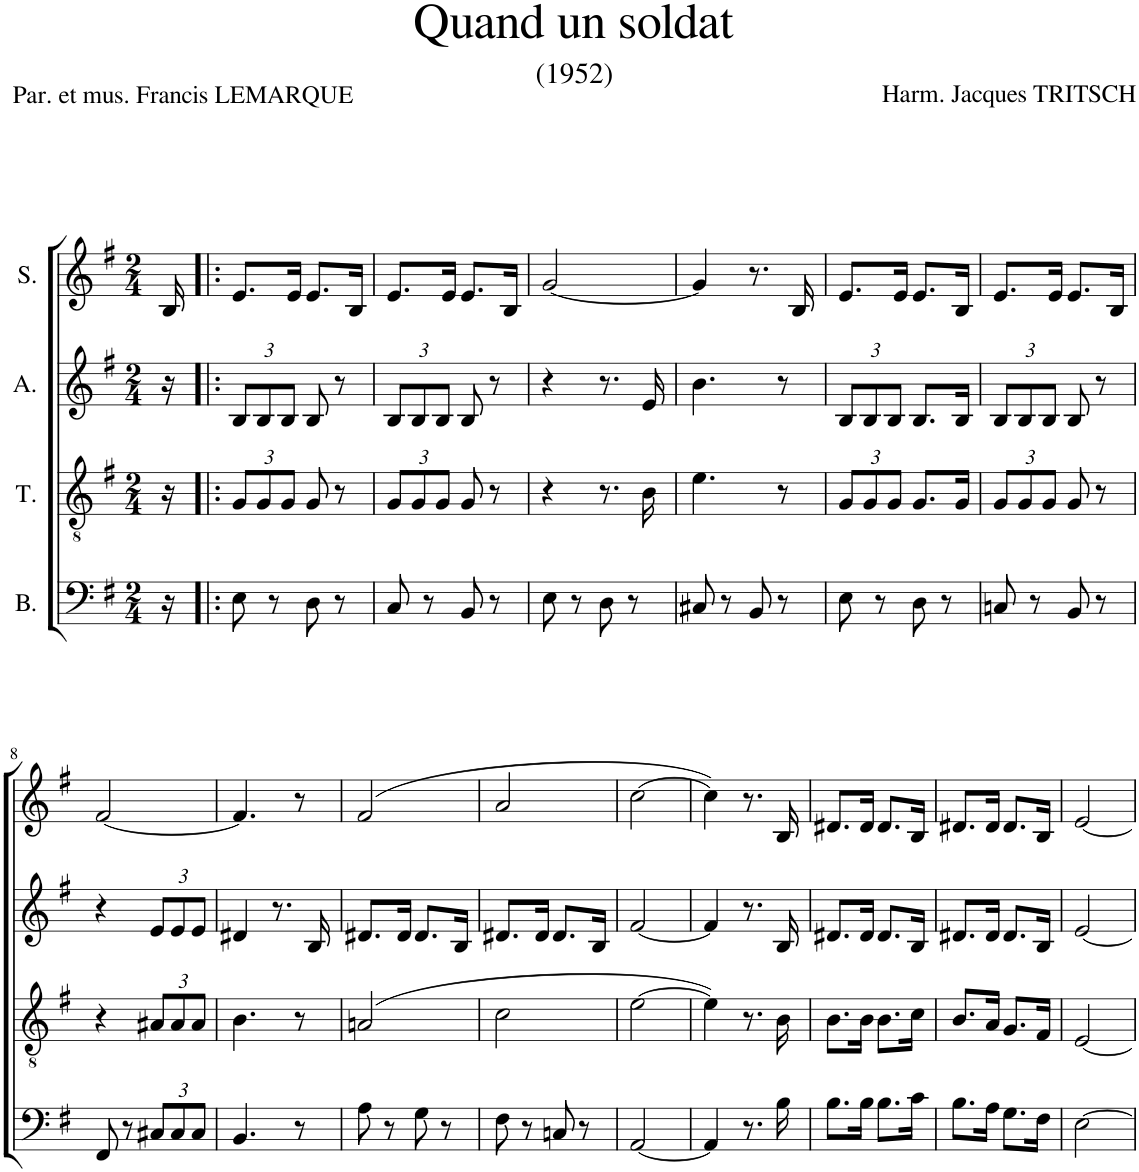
**kern	**kern	**kern	**kern
*part4	*part3	*part2	*part1
*staff4	*staff3	*staff2	*staff1
*I"B.	*I"T.	*I"A.	*I"S.
*clefF4	*clefGv2	*clefG2	*clefG2
*k[f#]	*k[f#]	*k[f#]	*k[f#]
*M2/4	*M2/4	*M2/4	*M2/4
=1	=1	=1	=1
16r	16r	16r	16B/
=2!|:	=2!|:	=2!|:	=2!|:
*	*Xbrackettup	*Xbrackettup	*
8E\	12G/L	12B/L	8.e/L
.	12G/	12B/	.
8r	.	.	.
.	12G/J	12B/J	.
.	.	.	16e/Jk
8D\	8G/	8B/	8.e/L
8r	8r	8r	.
.	.	.	16B/Jk
=3	=3	=3	=3
8C/	12G/L	12B/L	8.e/L
.	12G/	12B/	.
8r	.	.	.
.	12G/J	12B/J	.
.	.	.	16e/Jk
8BB/	8G/	8B/	8.e/L
8r	8r	8r	.
.	.	.	16B/Jk
=4	=4	=4	=4
8E\	4r	4r	[2g/
8r	.	.	.
8D\	8.r	8.r	.
8r	.	.	.
.	16B\	16e/	.
=5	=5	=5	=5
8C#X/	4.e\	4.b\	4g/]
8r	.	.	.
8BB/	.	.	8.r
8r	8r	8r	.
.	.	.	16B/
=6	=6	=6	=6
8E\	12G/L	12B/L	8.e/L
.	12G/	12B/	.
8r	.	.	.
.	12G/J	12B/J	.
.	.	.	16e/Jk
8D\	8.G/L	8.B/L	8.e/L
8r	.	.	.
.	16G/Jk	16B/Jk	16B/Jk
=7	=7	=7	=7
8Cn/	12G/L	12B/L	8.e/L
.	12G/	12B/	.
8r	.	.	.
.	12G/J	12B/J	.
.	.	.	16e/Jk
8BB/	8G/	8B/	8.e/L
8r	8r	8r	.
.	.	.	16B/Jk
!!LO:LB:g=z
=8	=8	=8	=8
8FF#/	4r	4r	[2f#/
8r	.	.	.
*Xbrackettup	*	*	*
12C#X/L	12A#X/L	12e/L	.
12C#/	12A#/	12e/	.
12C#/J	12A#/J	12e/J	.
=9	=9	=9	=9
4.BB/	4.B\	4d#X/	4.f#/]
.	.	8.r	.
8r	8r	.	8r
.	.	16B/	.
=10	=10	=10	=10
8A\	(2An/	8.d#X/L	(2f#/
8r	.	.	.
.	.	16d#/Jk	.
8G\	.	8.d#/L	.
8r	.	.	.
.	.	16B/Jk	.
=11	=11	=11	=11
8F#\	2c\	8.d#X/L	2a/
8r	.	.	.
.	.	16d#/Jk	.
8Cn/	.	8.d#/L	.
8r	.	.	.
.	.	16B/Jk	.
=12	=12	=12	=12
[2AA/	[2e\	[2f#/	[2cc\
=13	=13	=13	=13
4AA/]	4e\])	4f#/]	4cc\])
8.r	8.r	8.r	8.r
16B\	16B\	16B/	16B/
=14	=14	=14	=14
8.B\L	8.B\L	8.d#X/L	8.d#X/L
16B\Jk	16B\Jk	16d#/Jk	16d#/Jk
8.B\L	8.B\L	8.d#/L	8.d#/L
16c\Jk	16c\Jk	16B/Jk	16B/Jk
=15	=15	=15	=15
8.B\L	8.B/L	8.d#X/L	8.d#X/L
16A\Jk	16A/Jk	16d#/Jk	16d#/Jk
8.G\L	8.G/L	8.d#/L	8.d#/L
16F#\Jk	16F#/Jk	16B/Jk	16B/Jk
=16	=16	=16	=16
[2E\	[2E/	[2e/	[2e/
=	=	=	=
*-	*-	*-	*-
